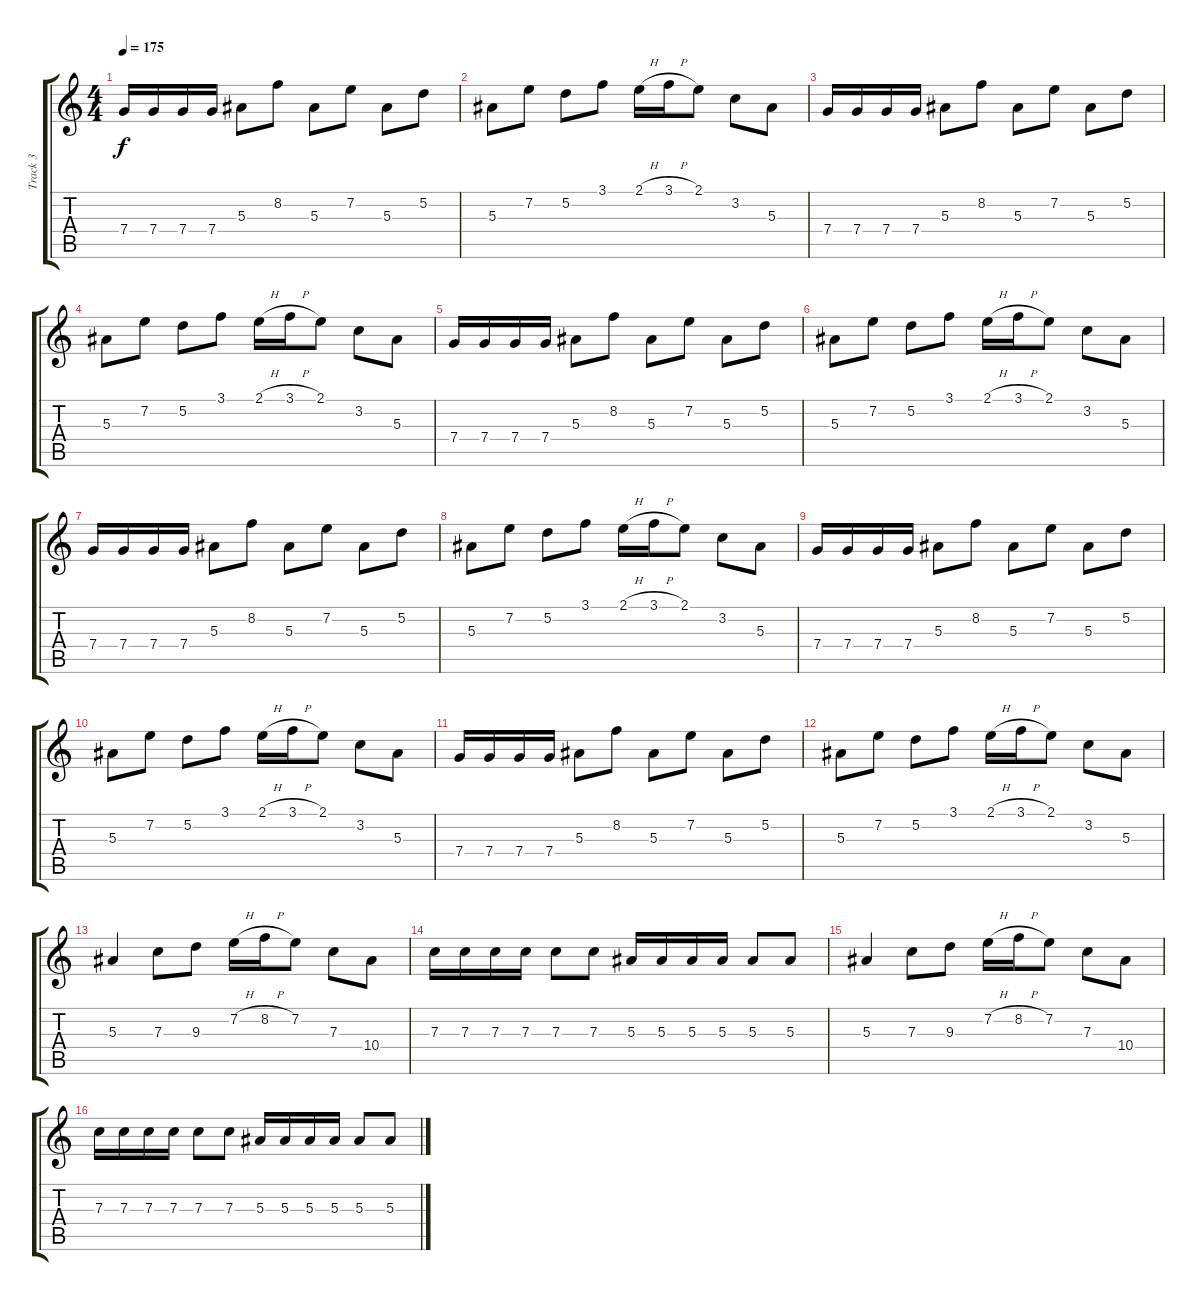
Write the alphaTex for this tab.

\track ("Track 3" "Track 3") {instrument distortionguitar}
\staff {score tabs}
\tuning (D4 A3 F3 C3 G2 D2) {hide}
\ts (4 4)
\tempo 175
\clef g2
\ks c
7.4.16{dy f instrument distortionguitar} 7.4.16 7.4.16 7.4.16 5.3.8 8.2.8 5.3.8 7.2.8 5.3.8 5.2.8 |
5.3.8 7.2.8 5.2.8 3.1.8 2.1{h}.16 3.1{h}.16 2.1.8 3.2.8 5.3.8 |
7.4.16 7.4.16 7.4.16 7.4.16 5.3.8 8.2.8 5.3.8 7.2.8 5.3.8 5.2.8 |
5.3.8 7.2.8 5.2.8 3.1.8 2.1{h}.16 3.1{h}.16 2.1.8 3.2.8 5.3.8 |
7.4.16 7.4.16 7.4.16 7.4.16 5.3.8 8.2.8 5.3.8 7.2.8 5.3.8 5.2.8 |
5.3.8 7.2.8 5.2.8 3.1.8 2.1{h}.16 3.1{h}.16 2.1.8 3.2.8 5.3.8 |
7.4.16 7.4.16 7.4.16 7.4.16 5.3.8 8.2.8 5.3.8 7.2.8 5.3.8 5.2.8 |
5.3.8 7.2.8 5.2.8 3.1.8 2.1{h}.16 3.1{h}.16 2.1.8 3.2.8 5.3.8 |
7.4.16 7.4.16 7.4.16 7.4.16 5.3.8 8.2.8 5.3.8 7.2.8 5.3.8 5.2.8 |
5.3.8 7.2.8 5.2.8 3.1.8 2.1{h}.16 3.1{h}.16 2.1.8 3.2.8 5.3.8 |
7.4.16 7.4.16 7.4.16 7.4.16 5.3.8 8.2.8 5.3.8 7.2.8 5.3.8 5.2.8 |
5.3.8 7.2.8 5.2.8 3.1.8 2.1{h}.16 3.1{h}.16 2.1.8 3.2.8 5.3.8 |
5.3.4 7.3.8 9.3.8 7.2{h}.16 8.2{h}.16 7.2.8 7.3.8 10.4.8 |
7.3.16 7.3.16 7.3.16 7.3.16 7.3.8 7.3.8 5.3.16 5.3.16 5.3.16 5.3.16 5.3.8 5.3.8 |
5.3.4 7.3.8 9.3.8 7.2{h}.16 8.2{h}.16 7.2.8 7.3.8 10.4.8 |
7.3.16 7.3.16 7.3.16 7.3.16 7.3.8 7.3.8 5.3.16 5.3.16 5.3.16 5.3.16 5.3.8 5.3.8
